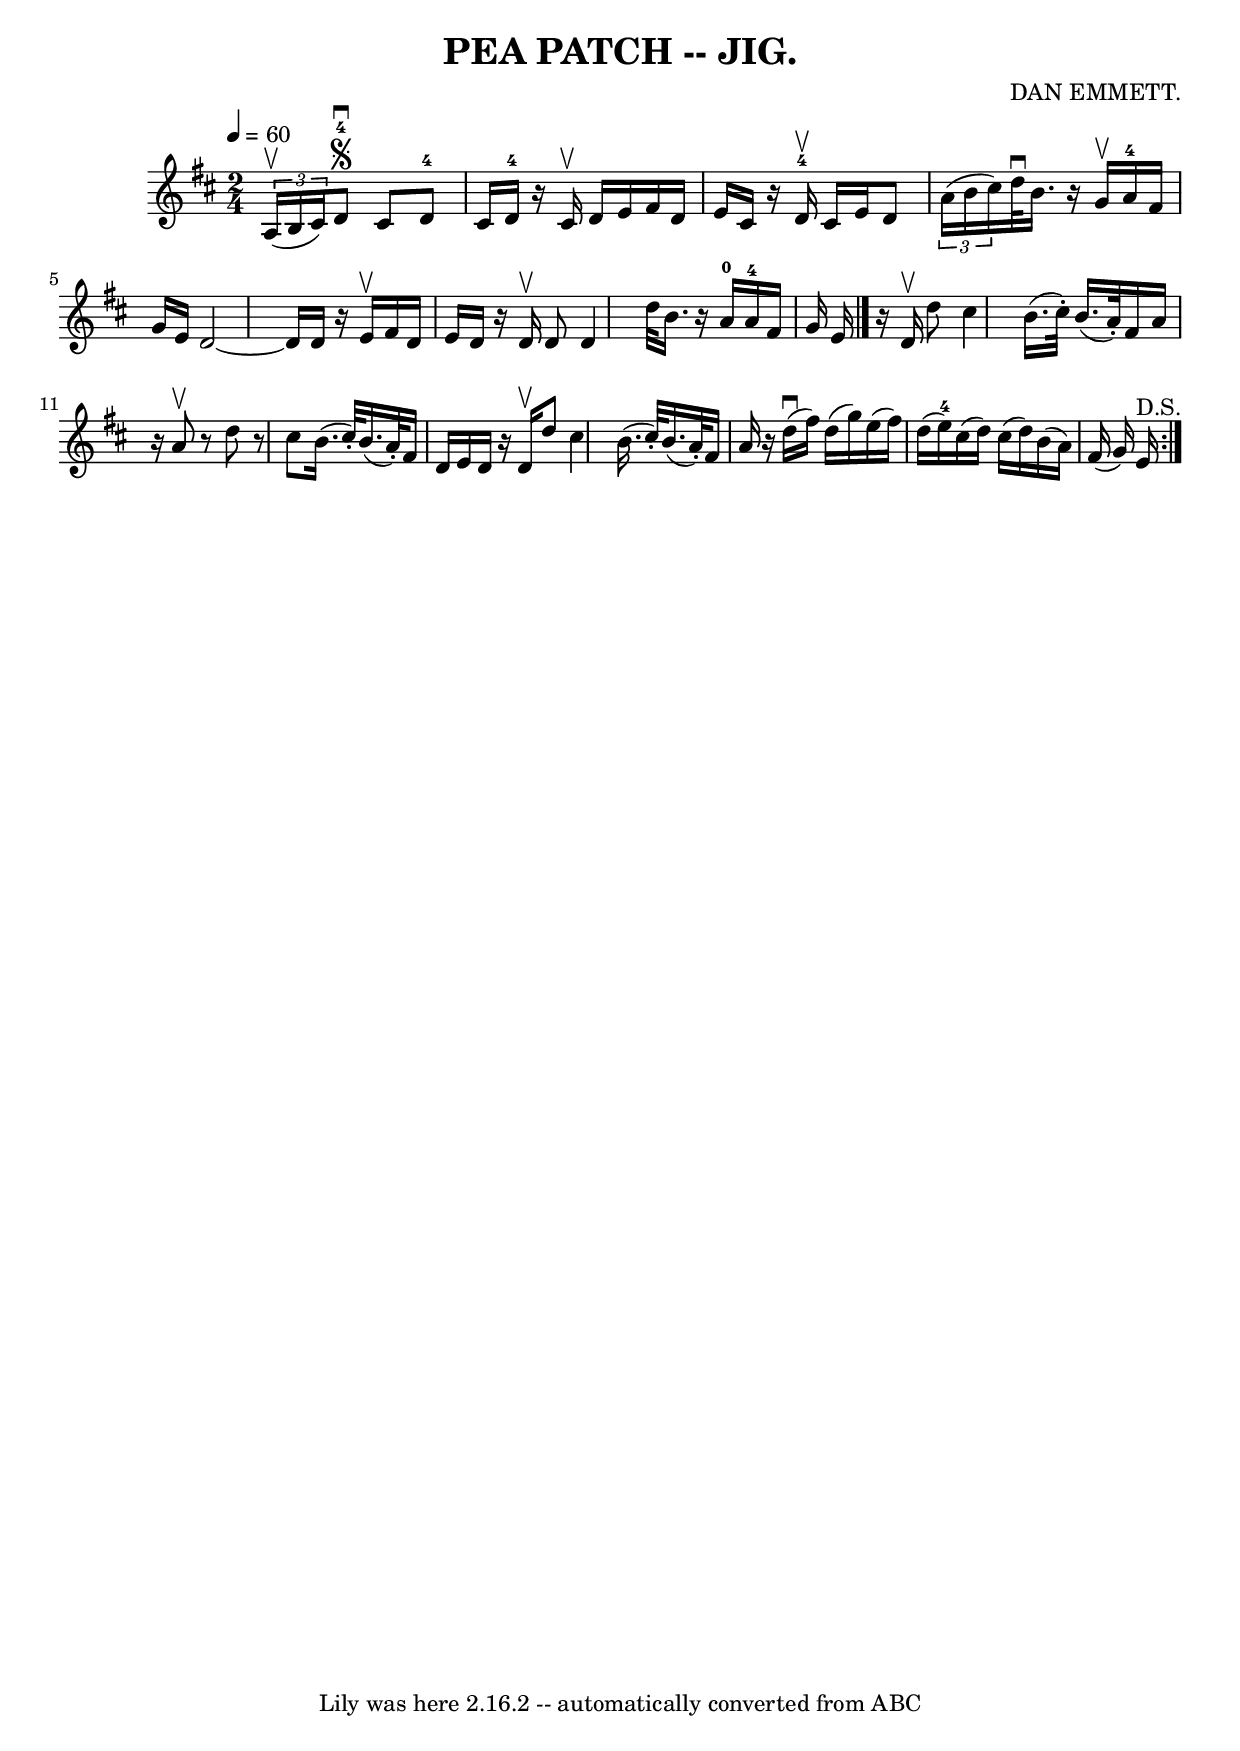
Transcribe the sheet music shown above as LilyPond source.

\version "2.7.40"
\include "Mammoth.ily"
\header {
	%% book = "Coles pg. 82.4"
	composer = "DAN EMMETT."
	crossRefNumber = "1"
	footnotes = ""
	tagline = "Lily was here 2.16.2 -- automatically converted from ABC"
	title = "PEA PATCH -- JIG."
}
voicedefault =  {
\set Score.defaultBarType = "empty"

\time 2/4 \tempo  4=60
 \key d \major   \times 2/3 { a16 (^\upbow b16 cis'16) }   |
   
 d'8-4^\segno^\downbow cis'8 d'8-4 cis'16 d'16-4   
|
   r16 cis'16^\upbow d'16 e'16 fis'16 d'16 e'16    
cis'16  |
   r16 d'16-4^\upbow cis'16 e'16 d'8    
\times 2/3 { a'16 (b'16 cis''16) }   |
 d''32^\downbow   
b'16.    r16 g'16^\upbow a'16-4 fis'16 g'16 e'16  |
    
 d'2   ~    |
 d'16 d'16    r16 e'16^\upbow fis'16 d'16    
e'16 d'16    |
   r16 d'16^\upbow d'8 d'4  |
 d''32    
b'16.    r16 a'16-0 a'16-4 fis'16 g'16 e'16  \bar "|."    
 \repeat volta 2 {   r16 d'16^\upbow d''8 cis''4    |
 b'16. (
 cis''32 -.) b'16. (a'32 -.) fis'16 a'16    r16 a'8^\upbow   
|
   r8 d''8    r8 cis''8  |
 b'16. (cis''32 -.) b'16. 
(a'32 -.) fis'16 d'16 e'16 d'16  |
     r16 d'16 
^\upbow d''8 cis''4    |
 b'16. (cis''32 -.) b'16. (a'32 
-.) fis'16 a'16    r16 d''16 (^\downbow   |
 fis''16)   
d''16 (g''16) e''16 (fis''16) d''16 (e''16-4) cis''16 
(|
 d''16) cis''16 (d''16) b'16 (a'16) fis'16 (
 g'16) e'16^"D.S."   }   
}

\score{
    <<

	\context Staff="default"
	{
	    \voicedefault 
	}

    >>
	\layout {
	}
	\midi {}
}
